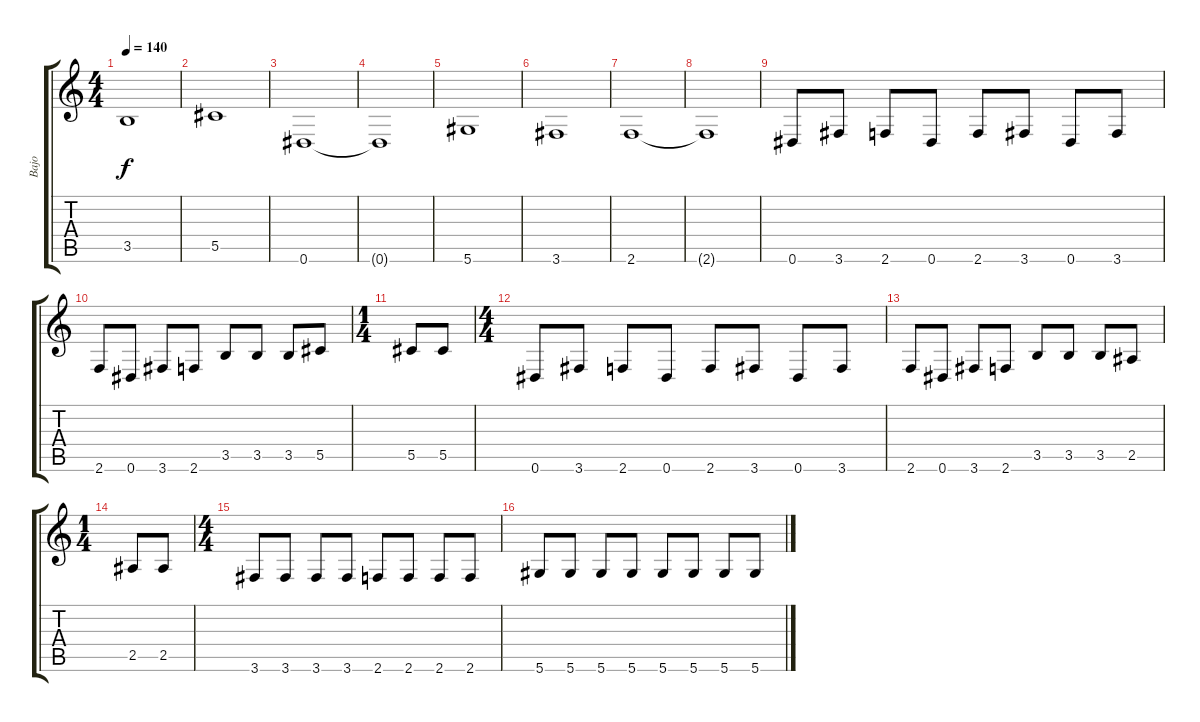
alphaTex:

\track ("Bajo" "Bajo") {instrument electricbassfinger}
\staff {score tabs}
\tuning (Eb4 Bb3 Gb3 Db3 Ab2 Eb2) {hide}
\ts (4 4)
\tempo 140
\clef g2
\ks c
3.5.1{dy f} |
5.5.1 |
0.6.1 |
0.6{t}.1 |
5.6.1 |
3.6.1 |
2.6.1 |
2.6{t}.1 |
0.6.8 3.6.8 2.6.8 0.6.8 2.6.8 3.6.8 0.6.8 3.6.8 |
2.6.8 0.6.8 3.6.8 2.6.8 3.5.8 3.5.8 3.5.8 5.5.8 |
\ts (1 4)
5.5.8 5.5.8 |
\ts (4 4)
0.6.8 3.6.8 2.6.8 0.6.8 2.6.8 3.6.8 0.6.8 3.6.8 |
2.6.8 0.6.8 3.6.8 2.6.8 3.5.8 3.5.8 3.5.8 2.5.8 |
\ts (1 4)
2.5.8 2.5.8 |
\ts (4 4)
3.6.8 3.6.8 3.6.8 3.6.8 2.6.8 2.6.8 2.6.8 2.6.8 |
5.6.8 5.6.8 5.6.8 5.6.8 5.6.8 5.6.8 5.6.8 5.6.8
